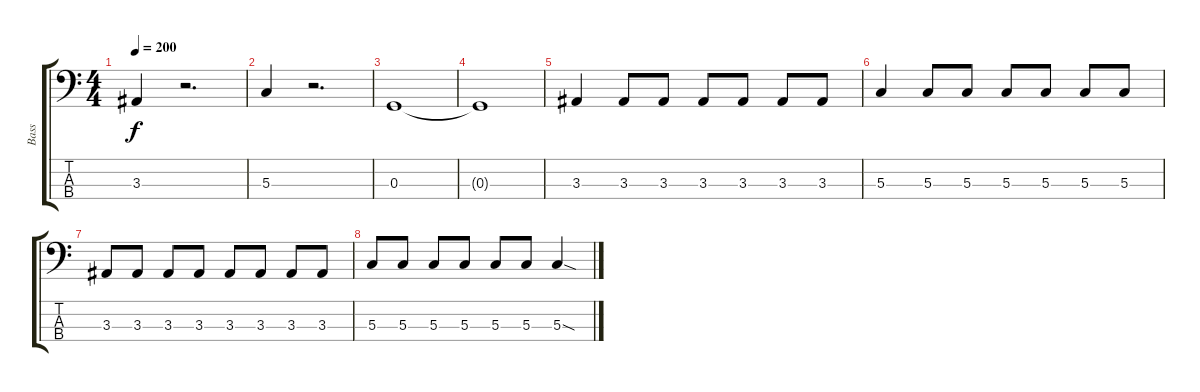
\track ("Bass" "Bass") {instrument electricbasspick}
\staff {score tabs}
\tuning (F2 C2 G1 D1) {hide}
\ts (4 4)
\tempo 200
\clef f4
\ks c
3.3.4{dy f instrument electricbasspick} r.2{d} |
5.3.4 r.2{d} |
0.3.1 |
0.3{t}.1 |
3.3.4 3.3.8 3.3.8 3.3.8 3.3.8 3.3.8 3.3.8 |
5.3.4 5.3.8 5.3.8 5.3.8 5.3.8 5.3.8 5.3.8 |
3.3.8 3.3.8 3.3.8 3.3.8 3.3.8 3.3.8 3.3.8 3.3.8 |
5.3.8 5.3.8 5.3.8 5.3.8 5.3.8 5.3.8 5.3{sod}.4
